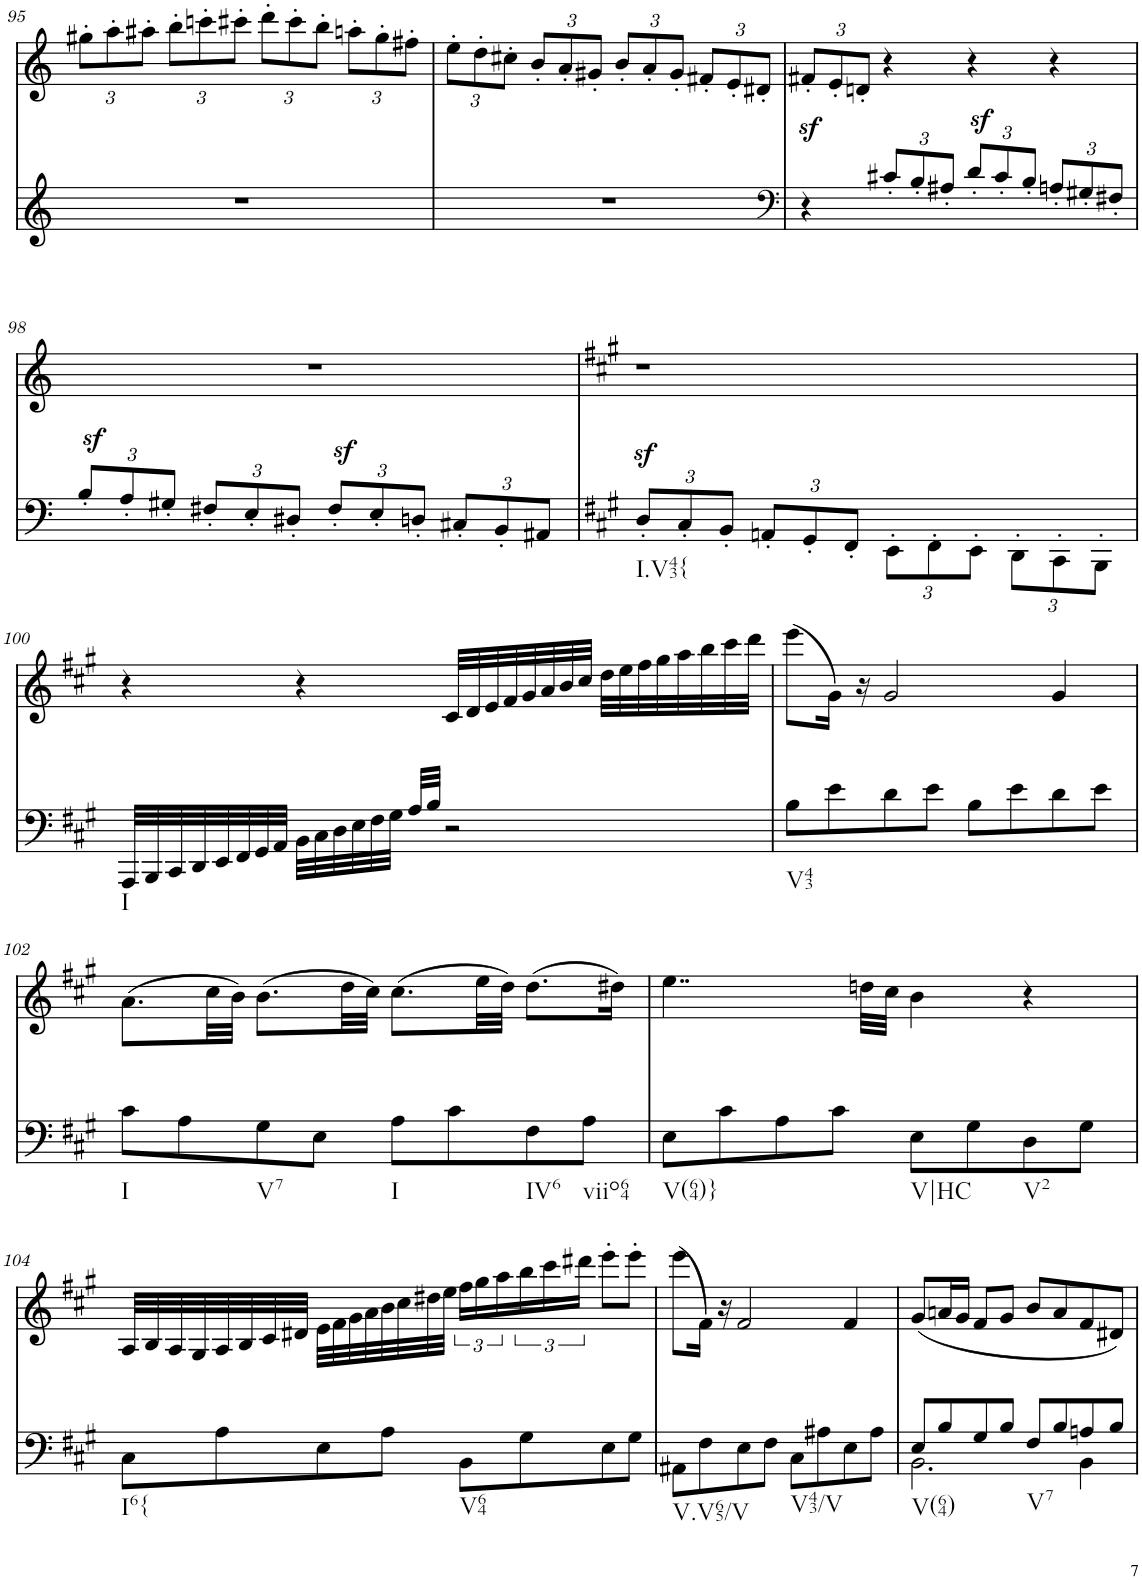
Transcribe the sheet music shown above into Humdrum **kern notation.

**kern	**kern	**dynam
*part2	*part1	*part1
*staff2	*staff1	*staff1
*I"piano	*I"piano	*
*I'Pno	*I'Pno	*
!!LO:PB:g=z
*clefG2	*clefG2	*
*k[]	*k[]	*
*a:	*a:	*
*M4/4	*M4/4	*
*	*Xbrackettup	*
=95	=95	=95
1r	12gg#X'\L	.
.	12aa'\	.
.	12aa#X'\J	.
.	12bb'\L	.
.	12cccn'\	.
.	12ccc#X'\J	.
.	12ddd'\L	.
.	12ccc#'\	.
.	12bb'\J	.
.	12aan'\L	.
.	12gg#'\	.
.	12ff#X'\J	.
=96	=96	=96
1r	12ee'\L	.
.	12dd'\	.
.	12cc#X'\J	.
.	12b'/L	.
.	12a'/	.
.	12g#X'/J	.
.	12b'/L	.
.	12a'/	.
.	12g#'/J	.
.	12f#X'/L	.
.	12e'/	.
.	12d#X'/J	.
=97	=97	=97
*clefF4	*	*
4r	12f#Xz<'/L	.
.	12e'/	.
.	12dn'/J	.
*Xbrackettup	*	*
12c#X'/L	4r	.
12B'/	.	.
12A#X'/J	.	.
!	!	!LO:DY:b
12d'/L	4r	sf
12c#'/	.	.
12B'/J	.	.
12An'/L	4r	.
12G#X'/	.	.
12F#X'/J	.	.
!!LO:LB:g=z
=98	=98	=98
12Bz>'/L	1r	.
12A'/	.	.
12G#X'/J	.	.
12F#X'/L	.	.
12E'/	.	.
12D#X'/J	.	.
12F#z>'/L	.	.
12E'/	.	.
12Dn'/J	.	.
12C#X'/L	.	.
12BB'/	.	.
12AA#X/J	.	.
=99	=99	=99
*k[f#c#g#]	*k[f#c#g#]	*
*A:	*A:	*
!LO:TX:b:t=I.V43{	!	!
12Dz>'/L	1r	.
12C#'/	.	.
12BB'/J	.	.
12AAn'/L	.	.
12GG#'/	.	.
12FF#'/J	.	.
12EE'\L	.	.
12FF#'\	.	.
12EE'\J	.	.
12DD'\L	.	.
12CC#'\	.	.
12BBB'\J	.	.
!!LO:LB:g=z
=100	=100	=100
!LO:TX:b:t=I	!	!
32AAA/LLL	4r	.
32BBB/	.	.
32CC#/	.	.
32DD/	.	.
32EE/	.	.
32FF#/	.	.
32GG#/	.	.
32AA/JJJ	.	.
32BB\LLL	4r	.
32C#\	.	.
32D\	.	.
32E\	.	.
32F#\	.	.
32G#\JJJ	.	.
32A/LLL	.	.
32B/JJJ	.	.
2r	32c#/LLL	.
.	32d/	.
.	32e/	.
.	32f#/	.
.	32g#/	.
.	32a/	.
.	32b/	.
.	32cc#/JJJ	.
.	32dd\LLL	.
.	32ee\	.
.	32ff#\	.
.	32gg#\	.
.	32aa\	.
.	32bb\	.
.	32ccc#\	.
.	32ddd\JJJ	.
=101	=101	=101
!LO:TX:b:t=V43	!	!
8B\L	(8eee\L	.
8e\	16g#\Jk)	.
.	16r	.
8d\	2g#/	.
8e\J	.	.
8B\L	.	.
8e\	.	.
8d\	4g#/	.
8e\J	.	.
!!LO:LB:g=z
=102	=102	=102
!LO:TX:b:t=I	!	!
8c#\L	(8.a\L	.
8A\	.	.
.	32cc#\LL	.
.	32b\JJJ)	.
!LO:TX:b:t=V7	!	!
8G#\	(8.b\L	.
8E\J	.	.
.	32dd\LL	.
.	32cc#\JJJ)	.
!LO:TX:b:t=I	!	!
8A\L	(8.cc#\L	.
8c#\	.	.
.	32ee\LL	.
.	32dd\JJJ)	.
!LO:TX:b:t=IV6	!	!
8F#\	(8.dd\L	.
!LO:TX:b:t=viio64	!	!
8A\J	.	.
.	16dd#X\Jk)	.
=103	=103	=103
!LO:TX:b:t=V(64)}	!	!
8E\L	4..ee\	.
8c#\	.	.
8A\	.	.
8c#\J	.	.
.	32ddn\LLL	.
.	32cc#\JJJ	.
!LO:TX:b:t=V|HC	!	!
8E\L	4b\	.
8G#\	.	.
!LO:TX:b:t=V2	!	!
8D\	4r	.
8G#\J	.	.
!!LO:LB:g=z
=104	=104	=104
!LO:TX:b:t=I6{	!	!
8C#\L	32A/LLL	.
.	32B/	.
.	32A/	.
.	32G#/	.
8A\	32A/	.
.	32B/	.
.	32c#/	.
.	32d#X/JJJ	.
8E\	32e\LLL	.
.	32f#\	.
.	32g#\	.
.	32a\	.
8A\J	32b\	.
.	32cc#\	.
.	32dd#X\	.
.	32ee\JJJ	.
*	*brackettup	*
!LO:TX:b:t=V64	!	!
8BB\L	24ff#\LL	.
.	24gg#\	.
.	24aa\	.
8G#\	24bb\	.
.	24ccc#\	.
.	24ddd#X\JJ	.
8E\	8eee'\L	.
8G#\J	8eee'\J	.
=105	=105	=105
!LO:TX:b:t=V.V65/V	!	!
8AA#X\L	(8eee\L	.
8F#\	16f#\Jk)	.
.	16r	.
8E\	2f#/	.
8F#\J	.	.
!LO:TX:b:t=V43/V	!	!
8C#\L	.	.
8A#X\	.	.
8E\	4f#/	.
8A#\J	.	.
=106	=106	=106
*^	*	*
!LO:TX:b:t=V(64)	!	!	!
8E/L	2.BB\	(8g#/L	.
8B/	.	16an/L	.
.	.	16g#/JJ	.
8G#/	.	8f#/L	.
8B/J	.	8g#/J	.
!LO:TX:b:t=V7	!	!	!
8F#/L	.	8b/L	.
8B/	.	8a/	.
8An/	4BB\	8f#/	.
8B/J	.	8d#X/J)	.
*v	*v	*	*
=	=	=
*-	*-	*-
